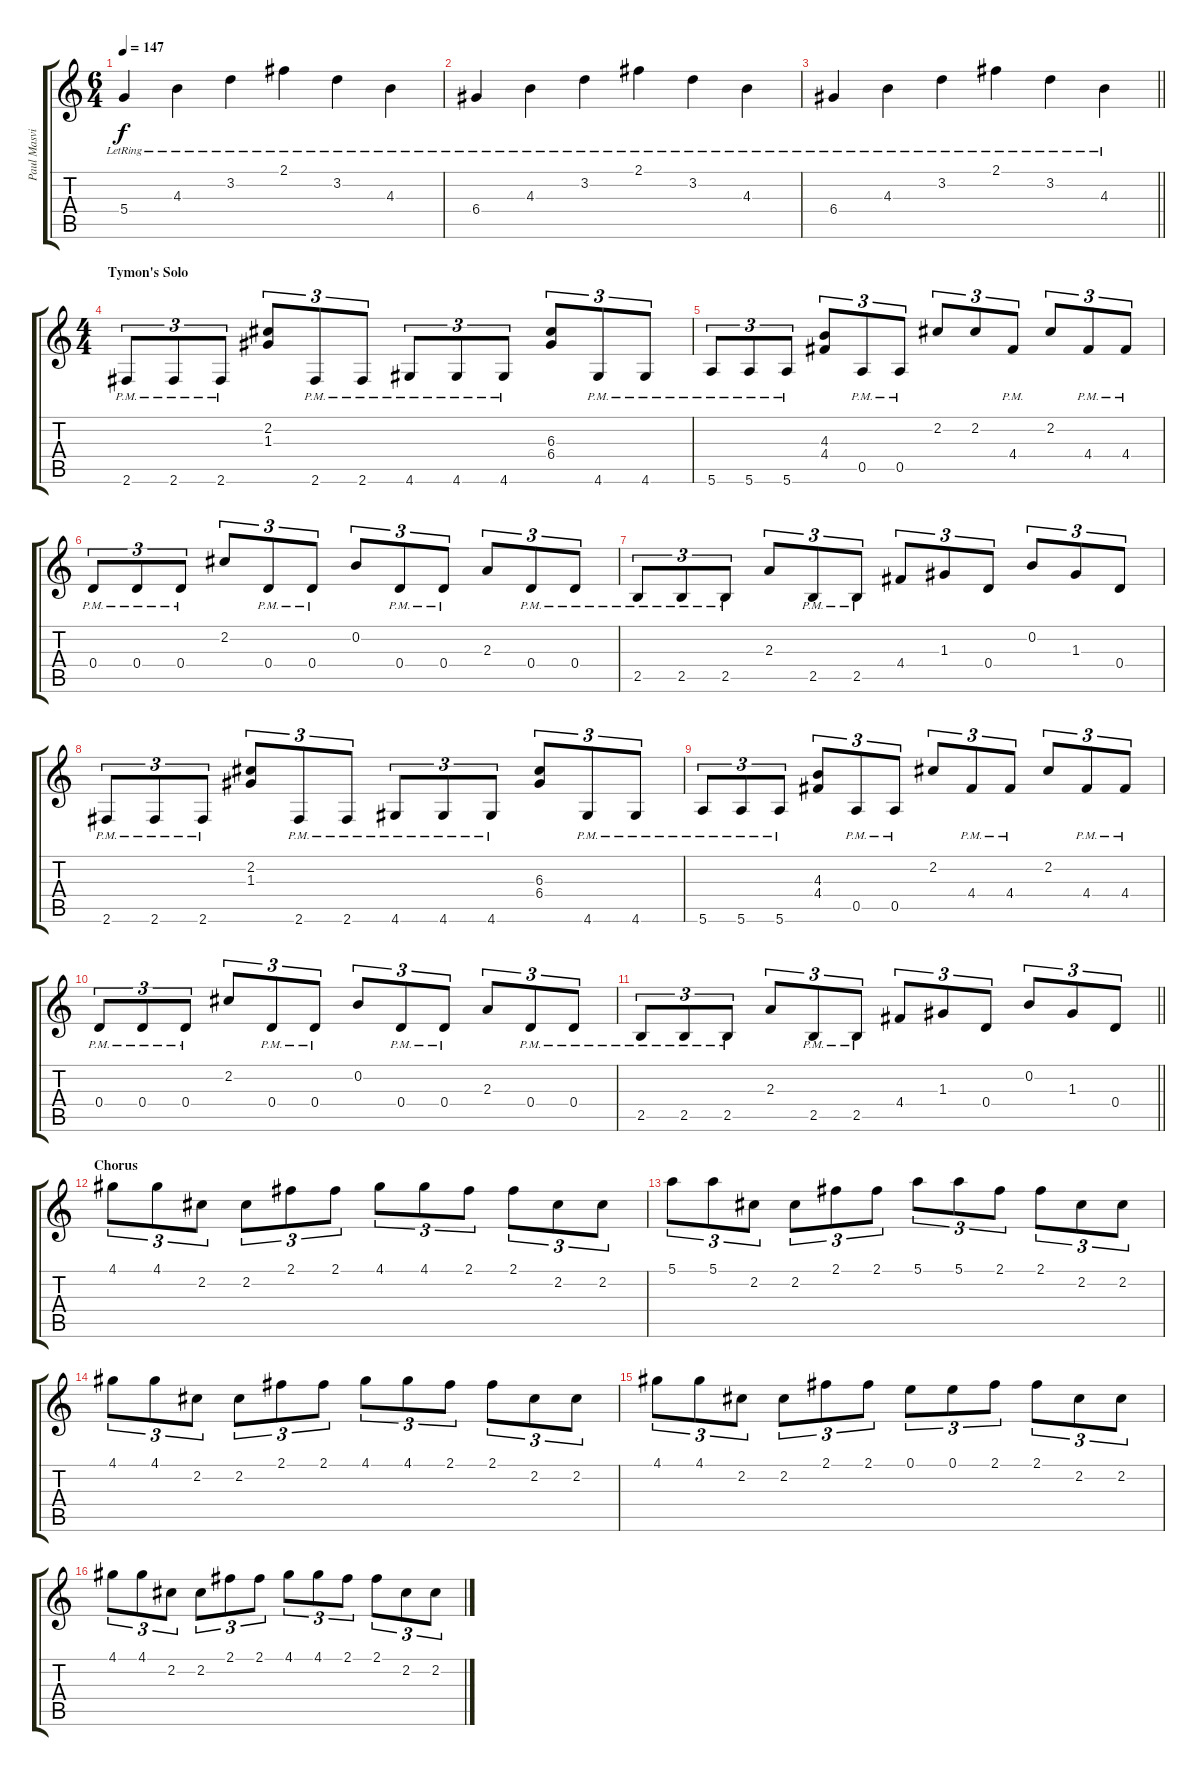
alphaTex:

\track ("Paul Masvidal" "Paul Masvi") {instrument distortionguitar}
\staff {score tabs}
\tuning (E4 B3 G3 D3 A2 E2) {hide}
\ts (6 4)
\tempo 147
\clef g2
\ks c
5.4{lr}.4{dy f} 4.3{lr}.4 3.2{lr}.4 2.1{lr}.4 3.2{lr}.4 4.3{lr}.4 |
6.4{lr}.4 4.3{lr}.4 3.2{lr}.4 2.1{lr}.4 3.2{lr}.4 4.3{lr}.4 |
\barLineRight lightlight
6.4{lr}.4 4.3{lr}.4 3.2{lr}.4 2.1{lr}.4 3.2{lr}.4 4.3{lr}.4 |
\ts (4 4)
\section ("" "Tymon's Solo")
2.6{pm}.8{tu (3 2) instrument distortionguitar} 2.6{pm}.8{tu (3 2)} 2.6{pm}.8{tu (3 2)} (2.2 1.3).8{tu (3 2)} 2.6{pm}.8{tu (3 2)} 2.6{pm}.8{tu (3 2)} 4.6{pm}.8{tu (3 2)} 4.6{pm}.8{tu (3 2)} 4.6{pm}.8{tu (3 2)} (6.3 6.4).8{tu (3 2)} 4.6{pm}.8{tu (3 2)} 4.6{pm}.8{tu (3 2)} |
5.6{pm}.8{tu (3 2)} 5.6{pm}.8{tu (3 2)} 5.6{pm}.8{tu (3 2)} (4.3 4.4).8{tu (3 2)} 0.5{pm}.8{tu (3 2)} 0.5{pm}.8{tu (3 2)} 2.2.8{tu (3 2)} 2.2.8{tu (3 2)} 4.4{pm}.8{tu (3 2)} 2.2.8{tu (3 2)} 4.4{pm}.8{tu (3 2)} 4.4{pm}.8{tu (3 2)} |
0.4{pm}.8{tu (3 2)} 0.4{pm}.8{tu (3 2)} 0.4{pm}.8{tu (3 2)} 2.2.8{tu (3 2)} 0.4{pm}.8{tu (3 2)} 0.4{pm}.8{tu (3 2)} 0.2.8{tu (3 2)} 0.4{pm}.8{tu (3 2)} 0.4{pm}.8{tu (3 2)} 2.3.8{tu (3 2)} 0.4{pm}.8{tu (3 2)} 0.4{pm}.8{tu (3 2)} |
2.5{pm}.8{tu (3 2)} 2.5{pm}.8{tu (3 2)} 2.5{pm}.8{tu (3 2)} 2.3.8{tu (3 2)} 2.5{pm}.8{tu (3 2)} 2.5{pm}.8{tu (3 2)} 4.4.8{tu (3 2)} 1.3.8{tu (3 2)} 0.4.8{tu (3 2)} 0.2.8{tu (3 2)} 1.3.8{tu (3 2)} 0.4.8{tu (3 2)} |
2.6{pm}.8{tu (3 2)} 2.6{pm}.8{tu (3 2)} 2.6{pm}.8{tu (3 2)} (2.2 1.3).8{tu (3 2)} 2.6{pm}.8{tu (3 2)} 2.6{pm}.8{tu (3 2)} 4.6{pm}.8{tu (3 2)} 4.6{pm}.8{tu (3 2)} 4.6{pm}.8{tu (3 2)} (6.3 6.4).8{tu (3 2)} 4.6{pm}.8{tu (3 2)} 4.6{pm}.8{tu (3 2)} |
5.6{pm}.8{tu (3 2)} 5.6{pm}.8{tu (3 2)} 5.6{pm}.8{tu (3 2)} (4.3 4.4).8{tu (3 2)} 0.5{pm}.8{tu (3 2)} 0.5{pm}.8{tu (3 2)} 2.2.8{tu (3 2)} 4.4{pm}.8{tu (3 2)} 4.4{pm}.8{tu (3 2)} 2.2.8{tu (3 2)} 4.4{pm}.8{tu (3 2)} 4.4{pm}.8{tu (3 2)} |
0.4{pm}.8{tu (3 2)} 0.4{pm}.8{tu (3 2)} 0.4{pm}.8{tu (3 2)} 2.2.8{tu (3 2)} 0.4{pm}.8{tu (3 2)} 0.4{pm}.8{tu (3 2)} 0.2.8{tu (3 2)} 0.4{pm}.8{tu (3 2)} 0.4{pm}.8{tu (3 2)} 2.3.8{tu (3 2)} 0.4{pm}.8{tu (3 2)} 0.4{pm}.8{tu (3 2)} |
\barLineRight lightlight
2.5{pm}.8{tu (3 2)} 2.5{pm}.8{tu (3 2)} 2.5{pm}.8{tu (3 2)} 2.3.8{tu (3 2)} 2.5{pm}.8{tu (3 2)} 2.5{pm}.8{tu (3 2)} 4.4.8{tu (3 2)} 1.3.8{tu (3 2)} 0.4.8{tu (3 2)} 0.2.8{tu (3 2)} 1.3.8{tu (3 2)} 0.4.8{tu (3 2)} |
\section ("" "Chorus")
4.1.8{tu (3 2) instrument pad1newage} 4.1.8{tu (3 2)} 2.2.8{tu (3 2)} 2.2.8{tu (3 2)} 2.1.8{tu (3 2)} 2.1.8{tu (3 2)} 4.1.8{tu (3 2)} 4.1.8{tu (3 2)} 2.1.8{tu (3 2)} 2.1.8{tu (3 2)} 2.2.8{tu (3 2)} 2.2.8{tu (3 2)} |
5.1.8{tu (3 2)} 5.1.8{tu (3 2)} 2.2.8{tu (3 2)} 2.2.8{tu (3 2)} 2.1.8{tu (3 2)} 2.1.8{tu (3 2)} 5.1.8{tu (3 2)} 5.1.8{tu (3 2)} 2.1.8{tu (3 2)} 2.1.8{tu (3 2)} 2.2.8{tu (3 2)} 2.2.8{tu (3 2)} |
4.1.8{tu (3 2)} 4.1.8{tu (3 2)} 2.2.8{tu (3 2)} 2.2.8{tu (3 2)} 2.1.8{tu (3 2)} 2.1.8{tu (3 2)} 4.1.8{tu (3 2)} 4.1.8{tu (3 2)} 2.1.8{tu (3 2)} 2.1.8{tu (3 2)} 2.2.8{tu (3 2)} 2.2.8{tu (3 2)} |
4.1.8{tu (3 2)} 4.1.8{tu (3 2)} 2.2.8{tu (3 2)} 2.2.8{tu (3 2)} 2.1.8{tu (3 2)} 2.1.8{tu (3 2)} 0.1.8{tu (3 2)} 0.1.8{tu (3 2)} 2.1.8{tu (3 2)} 2.1.8{tu (3 2)} 2.2.8{tu (3 2)} 2.2.8{tu (3 2)} |
4.1.8{tu (3 2)} 4.1.8{tu (3 2)} 2.2.8{tu (3 2)} 2.2.8{tu (3 2)} 2.1.8{tu (3 2)} 2.1.8{tu (3 2)} 4.1.8{tu (3 2)} 4.1.8{tu (3 2)} 2.1.8{tu (3 2)} 2.1.8{tu (3 2)} 2.2.8{tu (3 2)} 2.2.8{tu (3 2)}
